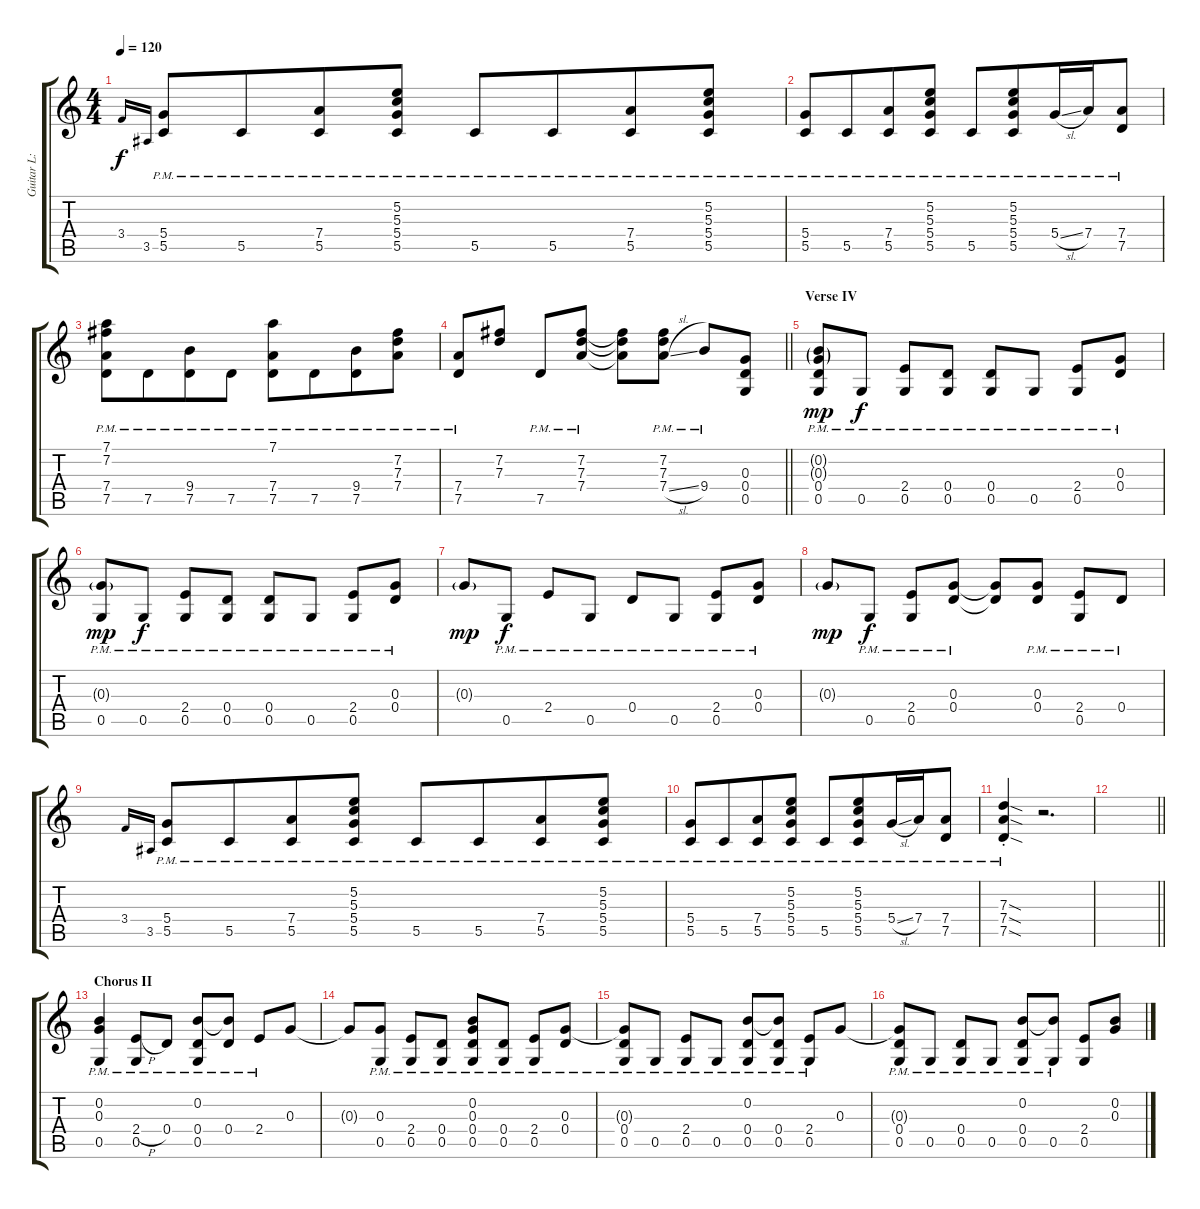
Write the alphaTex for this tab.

\track ("Guitar L: George" "Guitar L: ") {instrument distortionguitar}
\staff {score tabs}
\tuning (D4 B3 G3 D3 G2 D2) {hide}
\ts (4 4)
\tempo 120
\clef g2
\ks c
3.4.16{gr onbeat dy f} 3.5.16{gr onbeat} (5.4{pm} 5.5{pm}).8 5.5{pm}.8{beam merge} (7.4{pm} 5.5{pm}).8 (5.2 5.3 5.4{pm} 5.5{pm}).8 5.5{pm}.8 5.5{pm}.8{beam merge} (7.4{pm} 5.5{pm}).8 (5.2 5.3 5.4{pm} 5.5{pm}).8 |
(5.4{pm} 5.5{pm}).8 5.5{pm}.8{beam merge} (7.4{pm} 5.5{pm}).8 (5.2 5.3 5.4{pm} 5.5{pm}).8 5.5{pm}.8 (5.2 5.3 5.4{pm} 5.5{pm}).8{beam merge} 5.4{sl pm}.16 7.4{pm}.16 (7.4{pm} 7.5{pm}).8 |
(7.1 7.2 7.4{pm} 7.5{pm}).8 7.5{pm}.8{beam merge} (9.4{pm} 7.5{pm}).8 7.5{pm}.8 (7.1 7.4{pm} 7.5{pm}).8 7.5{pm}.8{beam merge} (9.4{pm} 7.5{pm}).8 (7.2 7.3 7.4{pm}).8 |
\barLineRight lightlight
(7.4{pm} 7.5{pm}).8 (7.2 7.3).8 7.5{pm}.8 (7.2 7.3 7.4{pm}).8 (7.2{t} 7.3{t} 7.4{t}).8 (7.2 7.3 7.4{sl pm}).8 9.4{pm}.8 (0.3 0.4 0.5).8 |
\section ("" "Verse IV")
(0.2{g} 0.3{g} 0.4 0.5{pm}).8{dy mp} 0.5{pm}.8{dy f} (2.4{pm} 0.5{pm}).8 (0.4{pm} 0.5).8 (0.4{pm} 0.5{pm}).8 0.5{pm}.8 (2.4{pm} 0.5{pm}).8 (0.3 0.4{pm}).8 |
(0.3{g} 0.5{pm}).8{dy mp} 0.5{pm}.8{dy f} (2.4{pm} 0.5{pm}).8 (0.4{pm} 0.5).8 (0.4{pm} 0.5{pm}).8 0.5{pm}.8 (2.4{pm} 0.5{pm}).8 (0.3 0.4{pm}).8 |
0.3{g}.8{dy mp} 0.5{pm}.8{dy f} 2.4{pm}.8 0.5{pm}.8 0.4{pm}.8 0.5{pm}.8 (2.4{pm} 0.5{pm}).8 (0.3 0.4{pm}).8 |
0.3{g}.8{dy mp} 0.5{pm}.8{dy f} (2.4{pm} 0.5).8 (0.3 0.4{pm}).8 (0.3{t} 0.4{t}).8 (0.3 0.4{pm}).8 (2.4{pm} 0.5{pm}).8 0.4{pm}.8 |
3.4.16{gr onbeat} 3.5.16{gr onbeat} (5.4{pm} 5.5{pm}).8 5.5{pm}.8{beam merge} (7.4{pm} 5.5{pm}).8 (5.2 5.3 5.4{pm} 5.5{pm}).8 5.5{pm}.8 5.5{pm}.8{beam merge} (7.4{pm} 5.5{pm}).8 (5.2 5.3 5.4{pm} 5.5{pm}).8 |
(5.4{pm} 5.5{pm}).8 5.5{pm}.8{beam merge} (7.4{pm} 5.5{pm}).8 (5.2 5.3 5.4{pm} 5.5{pm}).8 5.5{pm}.8 (5.2 5.3 5.4{pm} 5.5{pm}).8{beam merge} 5.4{sl pm}.16 7.4{pm}.16 (7.4{pm} 7.5{pm}).8 |
(7.3{sod st} 7.4{sod pm st} 7.5{sod pm st}).4 r.2{d} |
\barLineRight lightlight
|
\section ("" "Chorus II")
(0.2 0.3 0.5{pm}).4 (2.4{h pm} 0.5{pm}).8 0.4{pm}.8 (0.2 0.4{pm} 0.5{pm}).8 (0.2{t} 0.4{pm}).8 2.4{pm}.8 0.3.8 |
0.3{t}.8 (0.3 0.5{pm}).8 (2.4{pm} 0.5{pm}).8 (0.4{pm} 0.5{pm}).8 (0.2 0.3 0.4{pm} 0.5{pm}).8 (0.4{pm} 0.5).8 (2.4 0.5{pm}).8 (0.3 0.4{pm}).8 |
(0.3{t} 0.4{pm} 0.5{pm}).8 0.5{pm}.8 (2.4{pm} 0.5{pm}).8 0.5{pm}.8 (0.2 0.4{pm} 0.5{pm}).8 (0.2{t} 0.4{pm} 0.5{pm}).8 (2.4{pm} 0.5{pm}).8 0.3.8 |
(0.3{t} 0.4{pm} 0.5{pm}).8 0.5{pm}.8 (0.4 0.5{pm}).8 0.5{pm}.8 (0.2 0.4{pm} 0.5{pm}).8 (0.2{t} 0.5{pm}).8 (2.4 0.5).8 (0.2 0.3).8
